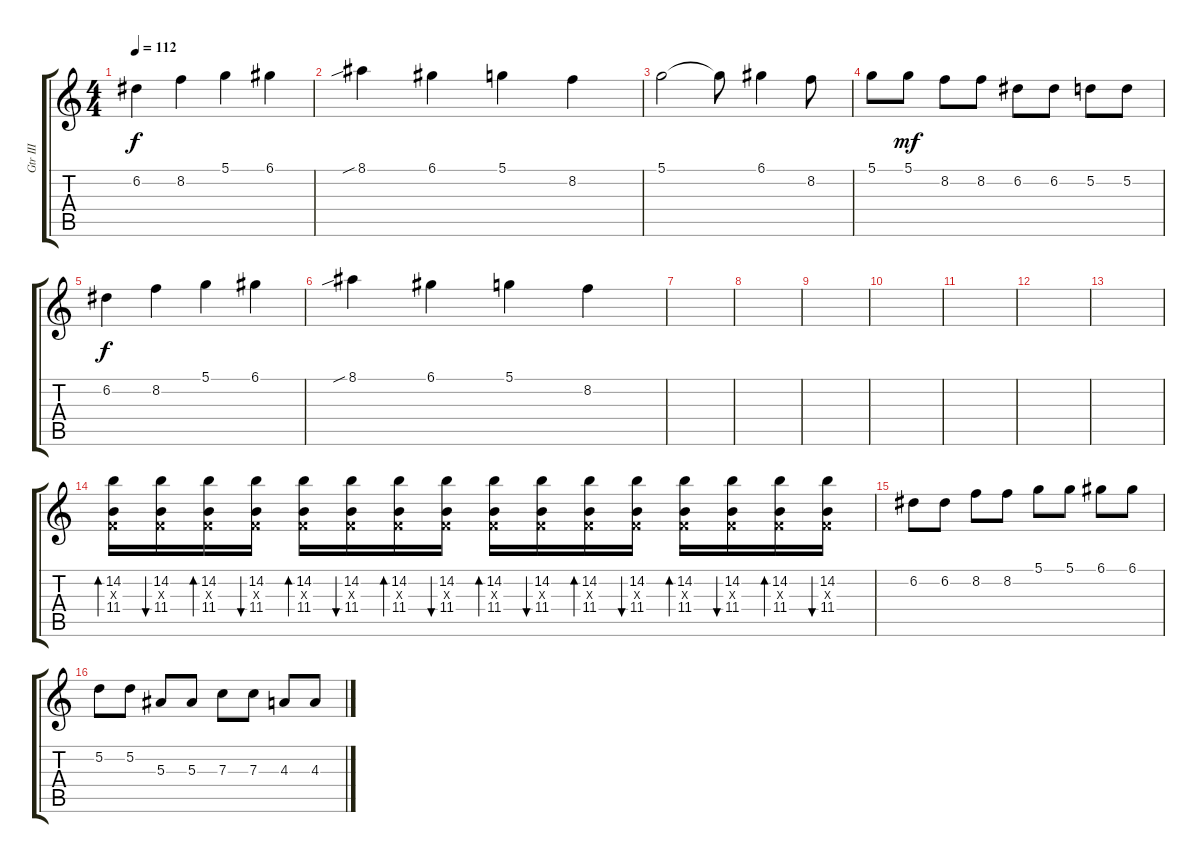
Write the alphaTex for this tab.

\track ("Gtr III" "Gtr III") {instrument overdrivenguitar}
\staff {score tabs}
\tuning (D4 A3 F3 C3 G2 C2) {hide}
\ts (4 4)
\tempo 112
\clef g2
\ks c
6.2.4{dy f} 8.2.4 5.1.4 6.1.4 |
8.1{sib}.4 6.1.4 5.1.4 8.2.4 |
5.1.2 5.1{t}.8 6.1.4 8.2.8 |
5.1.8 5.1.8{dy mf} 8.2.8 8.2.8 6.2.8 6.2.8 5.2.8 5.2.8 |
6.2.4{dy f} 8.2.4 5.1.4 6.1.4 |
8.1{sib}.4 6.1.4 5.1.4 8.2.4 |
|
|
|
|
|
|
|
(14.2 0.3{x} 11.4).16{bd 480} (14.2 0.3{x} 11.4).16{bu 480} (14.2 0.3{x} 11.4).16{bd 480} (14.2 0.3{x} 11.4).16{bu 480} (14.2 0.3{x} 11.4).16{bd 480} (14.2 0.3{x} 11.4).16{bu 480} (14.2 0.3{x} 11.4).16{bd 480} (14.2 0.3{x} 11.4).16{bu 480} (14.2 0.3{x} 11.4).16{bd 480} (14.2 0.3{x} 11.4).16{bu 480} (14.2 0.3{x} 11.4).16{bd 480} (14.2 0.3{x} 11.4).16{bu 480} (14.2 0.3{x} 11.4).16{bd 480} (14.2 0.3{x} 11.4).16{bu 480} (14.2 0.3{x} 11.4).16{bd 480} (14.2 0.3{x} 11.4).16{bu 480} |
6.2.8 6.2.8 8.2.8 8.2.8 5.1.8 5.1.8 6.1.8 6.1.8 |
5.2.8 5.2.8 5.3.8 5.3.8 7.3.8 7.3.8 4.3.8 4.3.8
